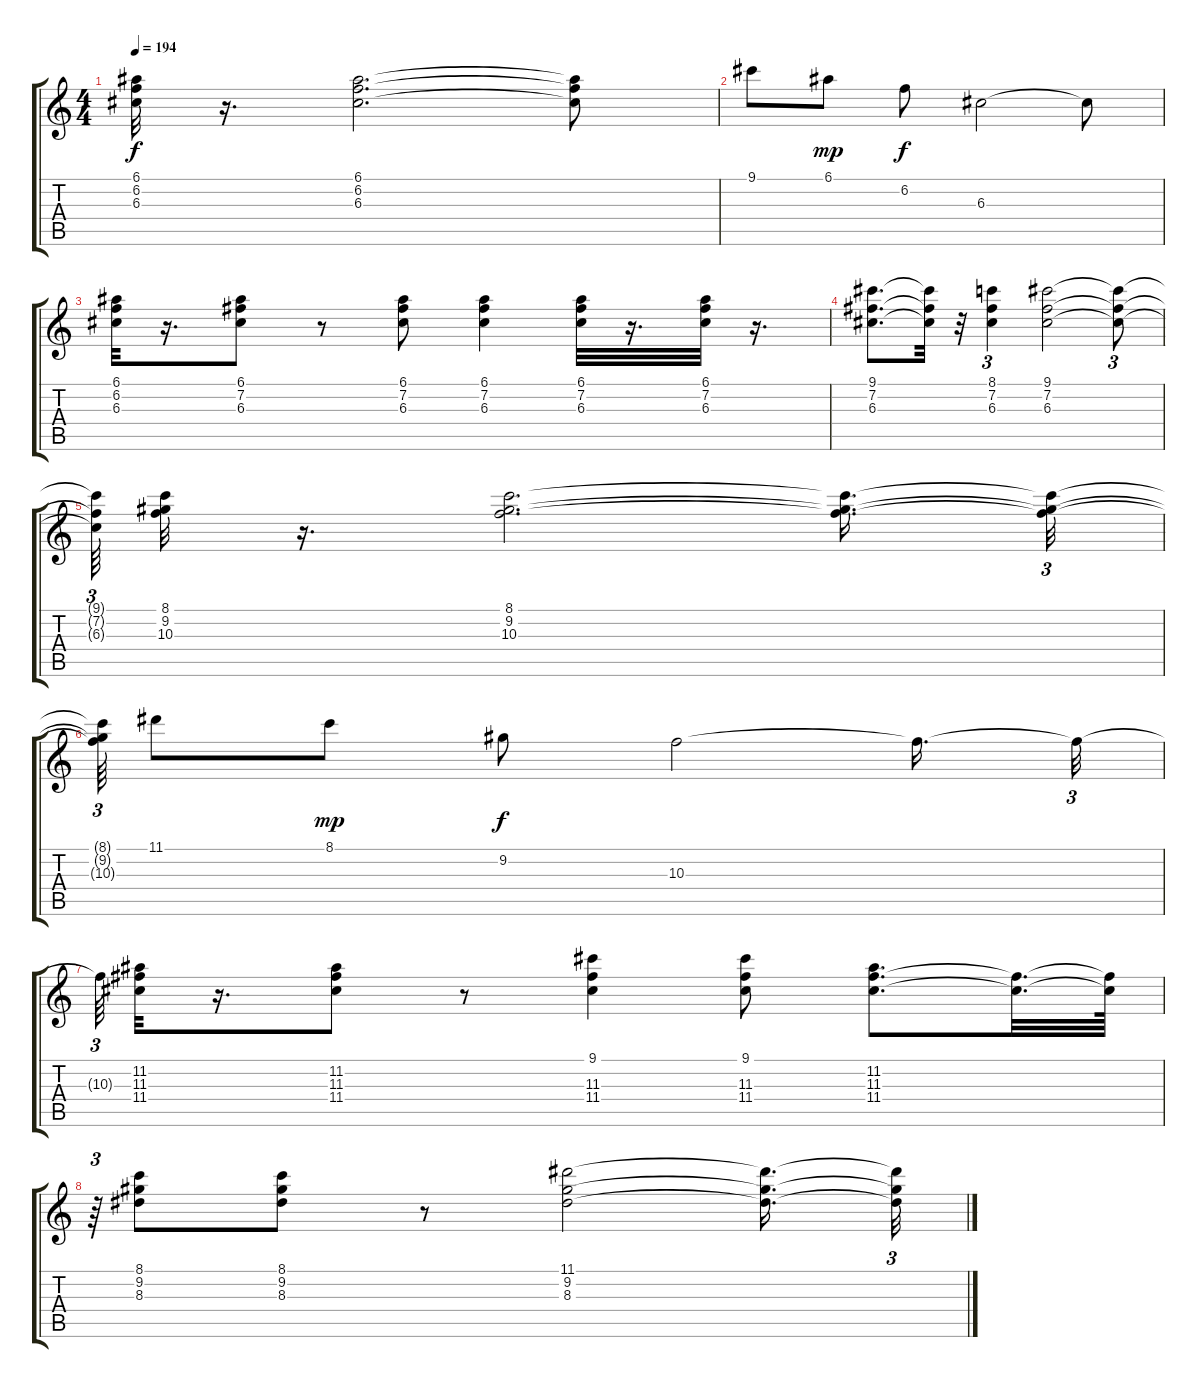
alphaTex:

\track "" {instrument distortionguitar}
\staff {score tabs}
\tuning (E4 B3 G3 D3 A2 E2) {hide}
\ts (4 4)
\tempo 194
\clef g2
\ks c
(6.1 6.2 6.3).32{dy f} r.16{d} (6.1 6.2 6.3).2{d} (6.1{t} 6.2{t} 6.3{t}).8 |
9.1.8 6.1.8{dy mp} 6.2.8{dy f} 6.3.2 6.3{t}.8 |
(6.1 6.2 6.3).32 r.16{d} (6.1 7.2 6.3).8 r.8 (6.1 7.2 6.3).8 (6.1 7.2 6.3).4 (6.1 7.2 6.3).32 r.16{d} (6.1 7.2 6.3).32 r.16{d} |
(9.1 7.2 6.3).8{d} (9.1{t} 7.2{t} 6.3{t}).32 r.32 (8.1 7.2 6.3).4{tu (3 2)} (9.1 7.2 6.3).2 (9.1{t} 7.2{t} 6.3{t}).8{tu (3 2)} |
(9.1{t} 7.2{t} 6.3{t}).64{tu (3 2)} (8.1 9.2 10.3).32 r.16{d} (8.1 9.2 10.3).2{d} (8.1{t} 9.2{t} 10.3{t}).16{d} (8.1{t} 9.2{t} 10.3{t}).32{tu (3 2)} |
(8.1{t} 9.2{t} 10.3{t}).64{tu (3 2)} 11.1.8 8.1.8{dy mp} 9.2.8{dy f} 10.3.2 10.3{t}.16{d} 10.3{t}.32{tu (3 2)} |
10.3{t}.64{tu (3 2)} (11.2 11.3 11.4).32 r.16{d} (11.2 11.3 11.4).8 r.8 (9.1 11.3 11.4).4 (9.1 11.3 11.4).8 (11.2 11.3 11.4).8{d} (11.3{t} 11.4{t}).32{d} (11.3{t} 11.4{t}).64 |
r.64{tu (3 2)} (8.1 9.2 8.3).8 (8.1 9.2 8.3).8 r.8 (11.1 9.2 8.3).2 (11.1{t} 9.2{t} 8.3{t}).16{d} (11.1{t} 9.2{t} 8.3{t}).32{tu (3 2)}
